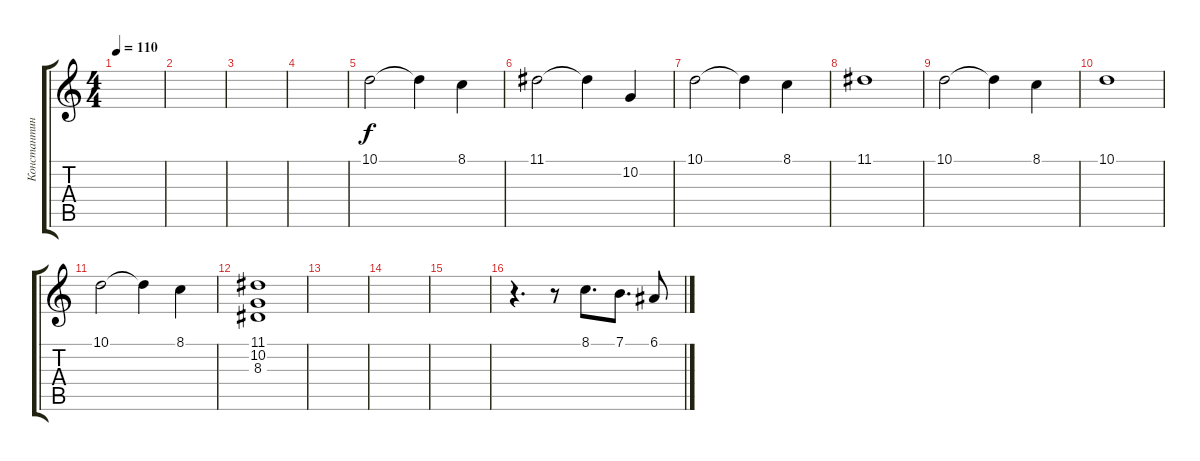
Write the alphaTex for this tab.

\track ("Константин Бекрев" "Константин") {instrument acousticgrandpiano}
\staff {score tabs}
\tuning (E4 A3 G3 C3 G2 C2) {hide}
\ts (4 4)
\tempo 110
\clef g2
\ks c
|
|
|
|
10.1.2 10.1{t}.4 8.1.4 |
11.1.2 11.1{t}.4 10.2.4 |
10.1.2 10.1{t}.4 8.1.4 |
11.1.1 |
10.1.2 10.1{t}.4 8.1.4 |
10.1.1 |
10.1.2 10.1{t}.4 8.1.4 |
(11.1 10.2 8.3).1 |
|
|
|
r.4{d} r.8 8.1.8{d} 7.1.8{d} 6.1.8
